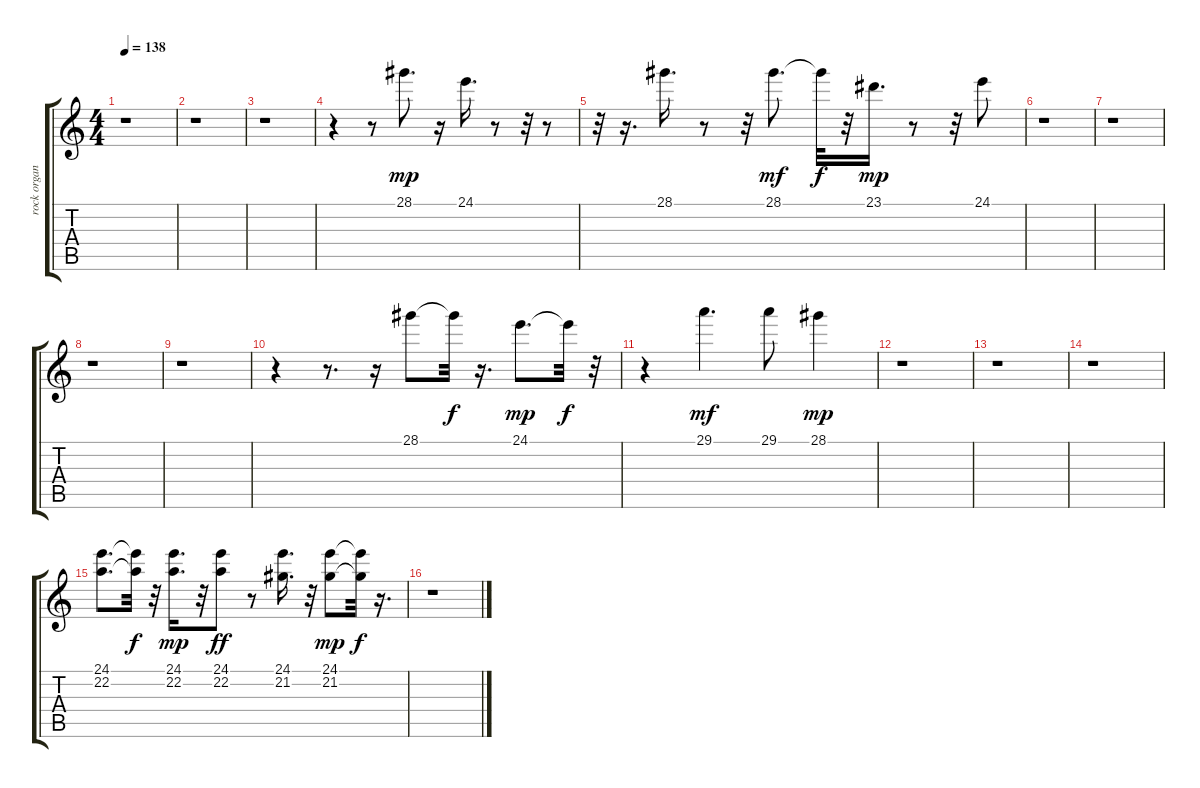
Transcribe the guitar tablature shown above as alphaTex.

\track ("rock organ" "rock organ") {instrument rockorgan}
\staff {score tabs}
\tuning (E4 B3 G3 D3 A2 E2) {hide}
\ts (4 4)
\tempo 138
\clef g2
\ks c
r.1{dy f} |
r.1 |
r.1 |
r.4 r.8 28.1.8{d dy mp} r.16 24.1.16{d} r.8 r.32 r.8 |
r.32 r.16{d} 28.1.16{d} r.8 r.32 28.1.8{d dy mf} 28.1{t}.32{dy f} r.32 23.1.16{d dy mp} r.8 r.32 24.1.8 |
r.1 |
r.1 |
r.1 |
r.1 |
r.4 r.8{d} r.16 28.1.8 28.1{t}.32{dy f} r.16{d} 24.1.8{d dy mp} 24.1{t}.32{dy f} r.32 |
r.4 29.1.4{d dy mf} 29.1.8 28.1.4{dy mp} |
r.1 |
r.1 |
r.1 |
(24.1 22.2).8{d} (24.1{t} 22.2{t}).32{dy f} r.32 (24.1 22.2).16{d dy mp} r.32 (24.1 22.2).8{dy ff} r.8 (24.1 21.2).16{d} r.32 (24.1 21.2).8{dy mp} (24.1{t} 21.2{t}).32{dy f} r.16{d} |
r.1
